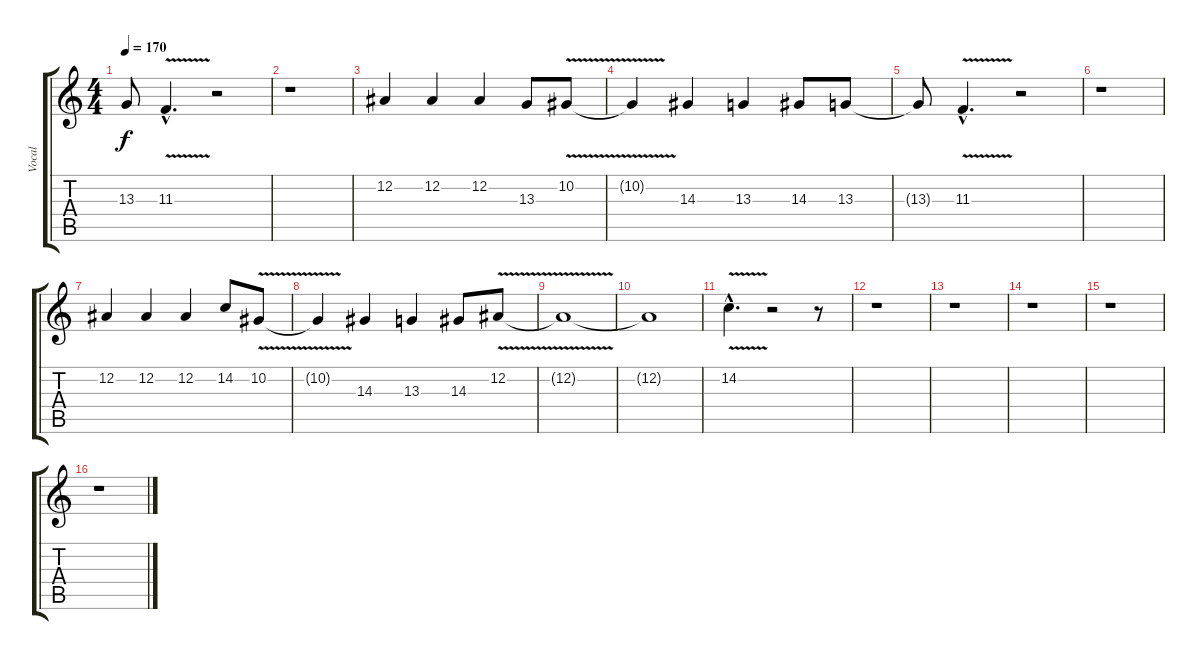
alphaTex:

\track ("Vocal" "Vocal") {instrument tenorsax}
\staff {score tabs}
\tuning (Eb4 Bb3 Gb3 Db3 Ab2 Eb2) {hide}
\ts (4 4)
\tempo 170
\clef g2
\ks c
13.3{t}.8{dy f} 11.3{v hac}.4{d} r.2 |
r.1 |
12.2.4 12.2.4 12.2.4 13.3.8 10.2{v}.8 |
10.2{t}.4 14.3.4 13.3.4 14.3.8 13.3.8 |
13.3{t}.8 11.3{v hac}.4{d} r.2 |
r.1 |
12.2.4 12.2.4 12.2.4 14.2.8 10.2{v}.8 |
10.2{t}.4 14.3.4 13.3.4 14.3.8 12.2{v}.8 |
12.2{t}.1 |
12.2{t}.1 |
14.2{v hac}.4{d} r.2 r.8 |
r.1 |
r.1 |
r.1 |
r.1 |
r.1
